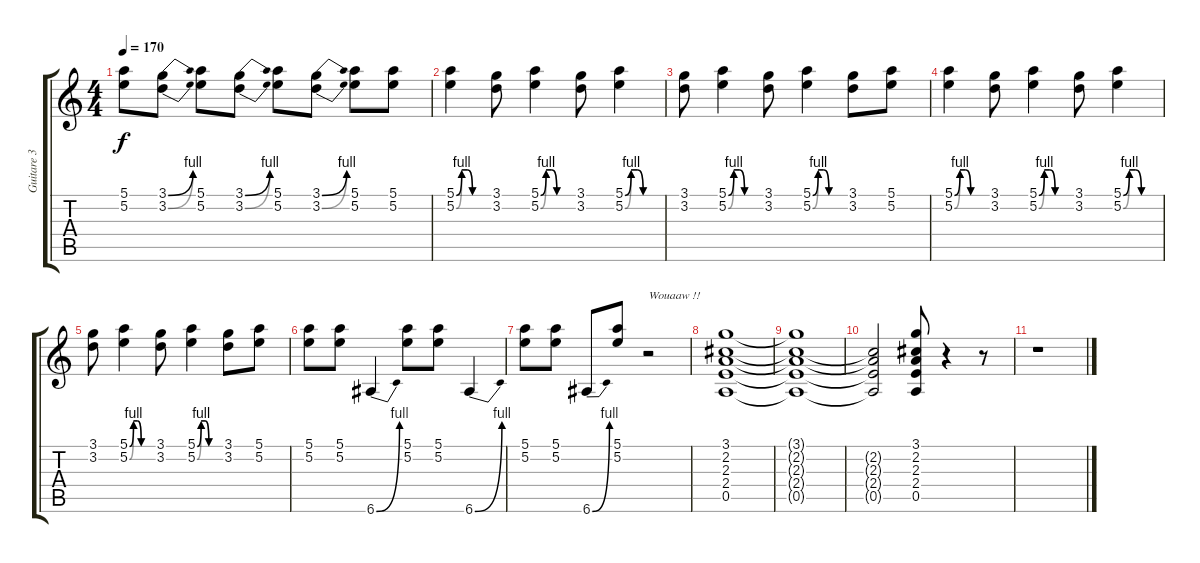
\track ("Guitare 3" "Guitare 3") {instrument overdrivenguitar}
\staff {score tabs}
\tuning (E4 B3 G3 D3 A2 E2) {hide}
\ts (4 4)
\tempo 170
\clef g2
\ks c
(5.1 5.2).8{dy f} (3.1{be (bend 0 0 60 4)} 3.2{be (bend 0 0 60 4)}).8 (5.1 5.2).8 (3.1{be (bend 0 0 60 4)} 3.2{be (bend 0 0 60 4)}).8 (5.1 5.2).8 (3.1{be (bend 0 0 60 4)} 3.2{be (bend 0 0 60 4)}).8 (5.1 5.2).8 (5.1 5.2).8 |
(5.1{be (custom 0 0 10 4 20 4 30 0 60 0)} 5.2{be (custom 0 0 10 4 20 4 30 0 60 0)}).4 (3.1 3.2).8 (5.1{be (custom 0 0 10 4 20 4 30 0 60 0)} 5.2{be (custom 0 0 10 4 20 4 30 0 60 0)}).4 (3.1 3.2).8 (5.1{be (custom 0 0 10 4 20 4 30 0 60 0)} 5.2{be (custom 0 0 10 4 20 4 30 0 60 0)}).4 |
(3.1 3.2).8 (5.1{be (custom 0 0 10 4 20 4 30 0 60 0)} 5.2{be (custom 0 0 10 4 20 4 30 0 60 0)}).4 (3.1 3.2).8 (5.1{be (custom 0 0 10 4 20 4 30 0 60 0)} 5.2{be (custom 0 0 10 4 20 4 30 0 60 0)}).4 (3.1 3.2).8 (5.1 5.2).8 |
(5.1{be (custom 0 0 10 4 20 4 30 0 60 0)} 5.2{be (custom 0 0 10 4 20 4 30 0 60 0)}).4 (3.1 3.2).8 (5.1{be (custom 0 0 10 4 20 4 30 0 60 0)} 5.2{be (custom 0 0 10 4 20 4 30 0 60 0)}).4 (3.1 3.2).8 (5.1{be (custom 0 0 10 4 20 4 30 0 60 0)} 5.2{be (custom 0 0 10 4 20 4 30 0 60 0)}).4 |
(3.1 3.2).8 (5.1{be (custom 0 0 10 4 20 4 30 0 60 0)} 5.2{be (custom 0 0 10 4 20 4 30 0 60 0)}).4 (3.1 3.2).8 (5.1{be (custom 0 0 10 4 20 4 30 0 60 0)} 5.2{be (custom 0 0 10 4 20 4 30 0 60 0)}).4 (3.1 3.2).8 (5.1 5.2).8 |
(5.1 5.2).8 (5.1 5.2).8 6.6{be (bend 0 0 60 4)}.4 (5.1 5.2).8 (5.1 5.2).8 6.6{be (bend 0 0 60 4)}.4 |
(5.1 5.2).8 (5.1 5.2).8 6.6{be (bend 0 0 60 4)}.8 (5.1 5.2).8 r.2{txt "Wouaaw !!"} |
(3.1 2.2 2.3 2.4 0.5).1 |
(3.1{t} 2.2{t} 2.3{t} 2.4{t} 0.5{t}).1 |
(2.2{t} 2.3{t} 2.4{t} 0.5{t}).2 (3.1 2.2 2.3 2.4 0.5).8 r.4 r.8 |
r.1
